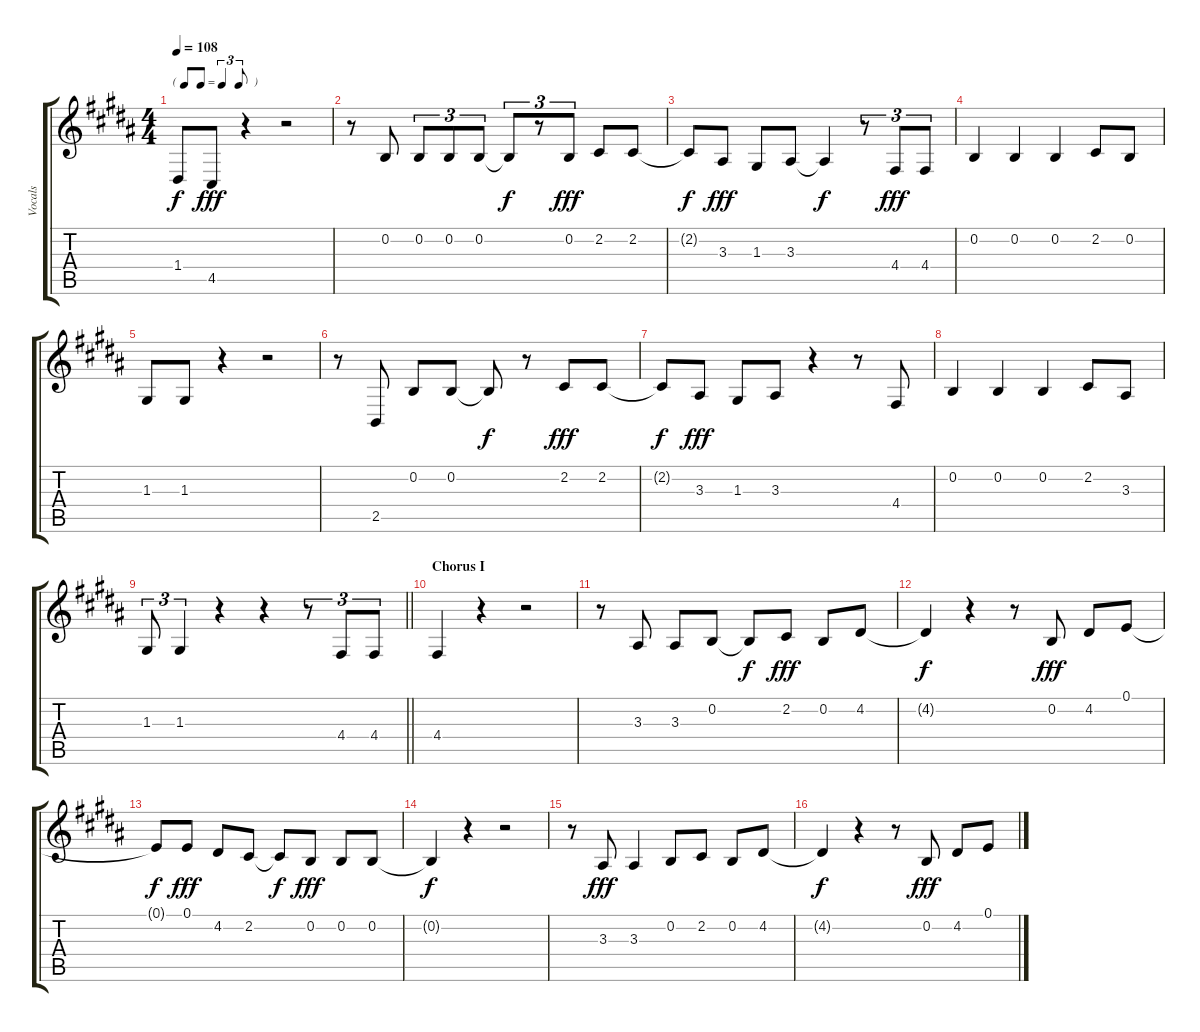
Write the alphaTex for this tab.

\track ("Vocals" "Vocals") {instrument lead6voice}
\staff {score tabs}
\tuning (E4 B3 G3 D3 A2 E2) {hide}
\ts (4 4)
\tf triplet8th
\tempo 108
\clef g2
\ks b
1.4{t}.8{dy f} 4.5.8{dy fff} r.4 r.2 |
r.8 0.2.8 0.2.8{tu (3 2)} 0.2.8{tu (3 2)} 0.2.8{tu (3 2)} 0.2{t}.8{tu (3 2) dy f} r.8{tu (3 2)} 0.2.8{tu (3 2) dy fff} 2.2.8 2.2.8 |
2.2{t}.8{dy f} 3.3.8{dy fff} 1.3.8 3.3.8 3.3{t}.4{dy f} r.8{tu (3 2)} 4.4.8{tu (3 2) dy fff} 4.4.8{tu (3 2)} |
0.2.4 0.2.4 0.2.4 2.2.8 0.2.8 |
1.3.8 1.3.8 r.4 r.2 |
r.8 2.5.8 0.2.8 0.2.8 0.2{t}.8{dy f} r.8 2.2.8{dy fff} 2.2.8 |
2.2{t}.8{dy f} 3.3.8{dy fff} 1.3.8 3.3.8 r.4 r.8 4.4.8 |
0.2.4 0.2.4 0.2.4 2.2.8 3.3.8 |
\barLineRight lightlight
1.3.8{tu (3 2)} 1.3.4{tu (3 2)} r.4 r.4 r.8{tu (3 2)} 4.4.8{tu (3 2)} 4.4.8{tu (3 2)} |
\section ("" "Chorus I")
4.4.4 r.4 r.2 |
r.8 3.3.8 3.3.8 0.2.8 0.2{t}.8{dy f} 2.2.8{dy fff} 0.2.8 4.2.8 |
4.2{t}.4{dy f} r.4 r.8 0.2.8{dy fff} 4.2.8 0.1.8 |
0.1{t}.8{dy f} 0.1.8{dy fff} 4.2.8 2.2.8 2.2{t}.8{dy f} 0.2.8{dy fff} 0.2.8 0.2.8 |
0.2{t}.4{dy f} r.4 r.2 |
r.8 3.3.8{dy fff} 3.3.4 0.2.8 2.2.8 0.2.8 4.2.8 |
4.2{t}.4{dy f} r.4 r.8 0.2.8{dy fff} 4.2.8 0.1.8
